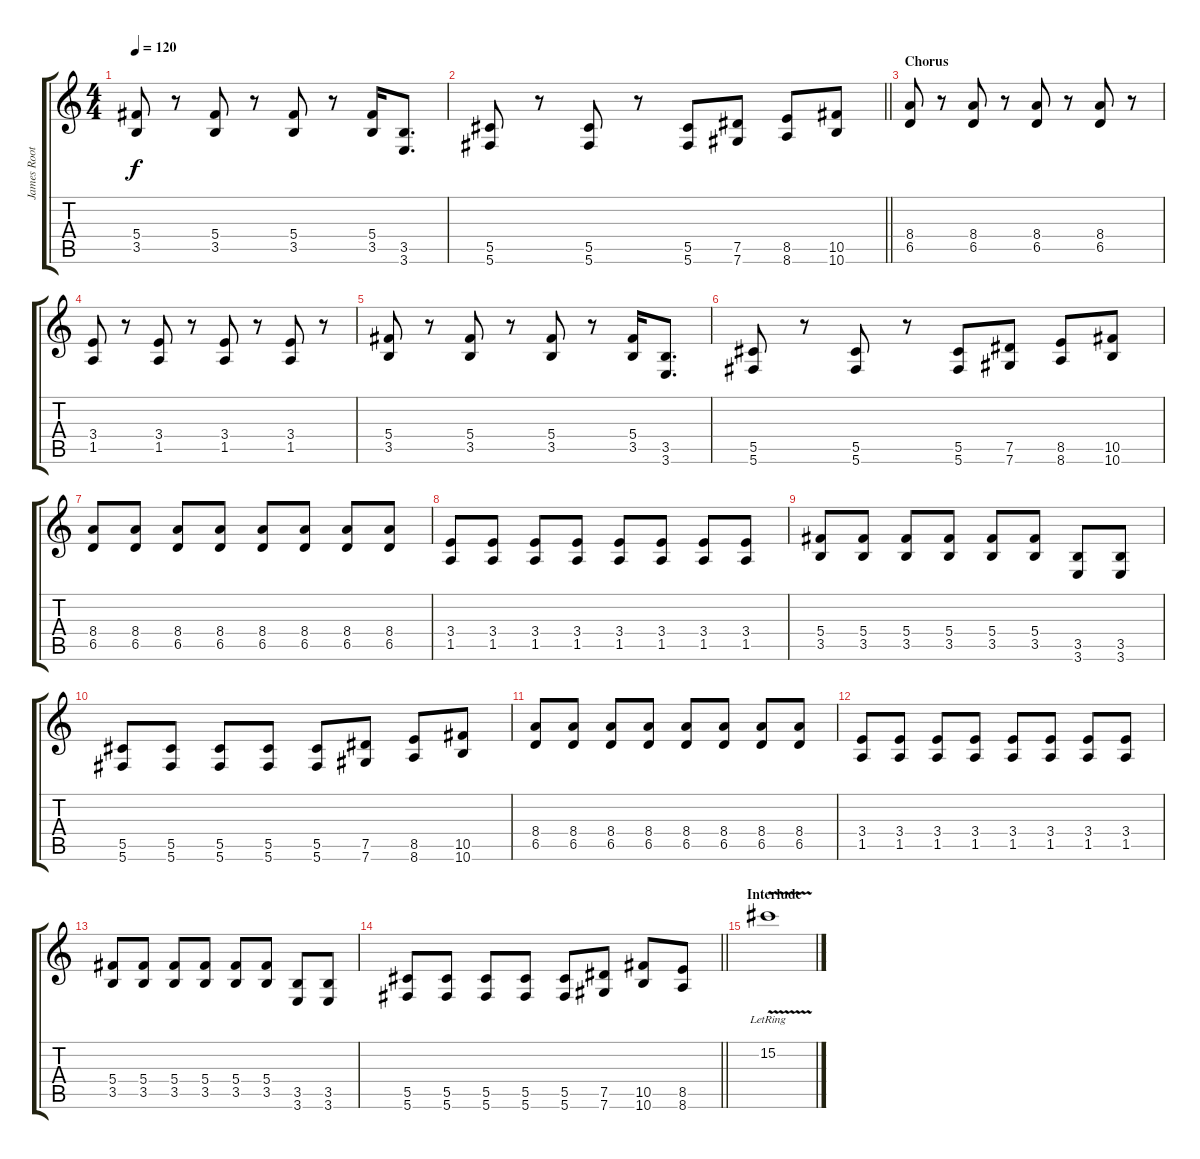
\track ("James Root (Distortion)" "James Root") {instrument distortionguitar}
\staff {score tabs}
\tuning (Eb4 Bb3 Gb3 Db3 Ab2 Db2) {hide}
\ts (4 4)
\tempo 120
\clef g2
\ks c
(5.4 3.5).8{dy f} r.8 (5.4 3.5).8 r.8 (5.4 3.5).8 r.8 (5.4 3.5).16 (3.5 3.6).8{d} |
\barLineRight lightlight
(5.5 5.6).8 r.8 (5.5 5.6).8 r.8 (5.5 5.6).8 (7.5 7.6).8 (8.5 8.6).8 (10.5 10.6).8 |
\section ("" "Chorus")
(8.4 6.5).8 r.8 (8.4 6.5).8 r.8 (8.4 6.5).8 r.8 (8.4 6.5).8 r.8 |
(3.4 1.5).8 r.8 (3.4 1.5).8 r.8 (3.4 1.5).8 r.8 (3.4 1.5).8 r.8 |
(5.4 3.5).8 r.8 (5.4 3.5).8 r.8 (5.4 3.5).8 r.8 (5.4 3.5).16 (3.5 3.6).8{d} |
(5.5 5.6).8 r.8 (5.5 5.6).8 r.8 (5.5 5.6).8 (7.5 7.6).8 (8.5 8.6).8 (10.5 10.6).8 |
(8.4 6.5).8 (8.4 6.5).8 (8.4 6.5).8 (8.4 6.5).8 (8.4 6.5).8 (8.4 6.5).8 (8.4 6.5).8 (8.4 6.5).8 |
(3.4 1.5).8 (3.4 1.5).8 (3.4 1.5).8 (3.4 1.5).8 (3.4 1.5).8 (3.4 1.5).8 (3.4 1.5).8 (3.4 1.5).8 |
(5.4 3.5).8 (5.4 3.5).8 (5.4 3.5).8 (5.4 3.5).8 (5.4 3.5).8 (5.4 3.5).8 (3.5 3.6).8 (3.5 3.6).8 |
(5.5 5.6).8 (5.5 5.6).8 (5.5 5.6).8 (5.5 5.6).8 (5.5 5.6).8 (7.5 7.6).8 (8.5 8.6).8 (10.5 10.6).8 |
(8.4 6.5).8 (8.4 6.5).8 (8.4 6.5).8 (8.4 6.5).8 (8.4 6.5).8 (8.4 6.5).8 (8.4 6.5).8 (8.4 6.5).8 |
(3.4 1.5).8 (3.4 1.5).8 (3.4 1.5).8 (3.4 1.5).8 (3.4 1.5).8 (3.4 1.5).8 (3.4 1.5).8 (3.4 1.5).8 |
(5.4 3.5).8 (5.4 3.5).8 (5.4 3.5).8 (5.4 3.5).8 (5.4 3.5).8 (5.4 3.5).8 (3.5 3.6).8 (3.5 3.6).8 |
\barLineRight lightlight
(5.5 5.6).8 (5.5 5.6).8 (5.5 5.6).8 (5.5 5.6).8 (5.5 5.6).8 (7.5 7.6).8 (10.5 10.6).8 (8.5 8.6).8 |
\section ("" "Interlude")
15.2{v lr}.1
